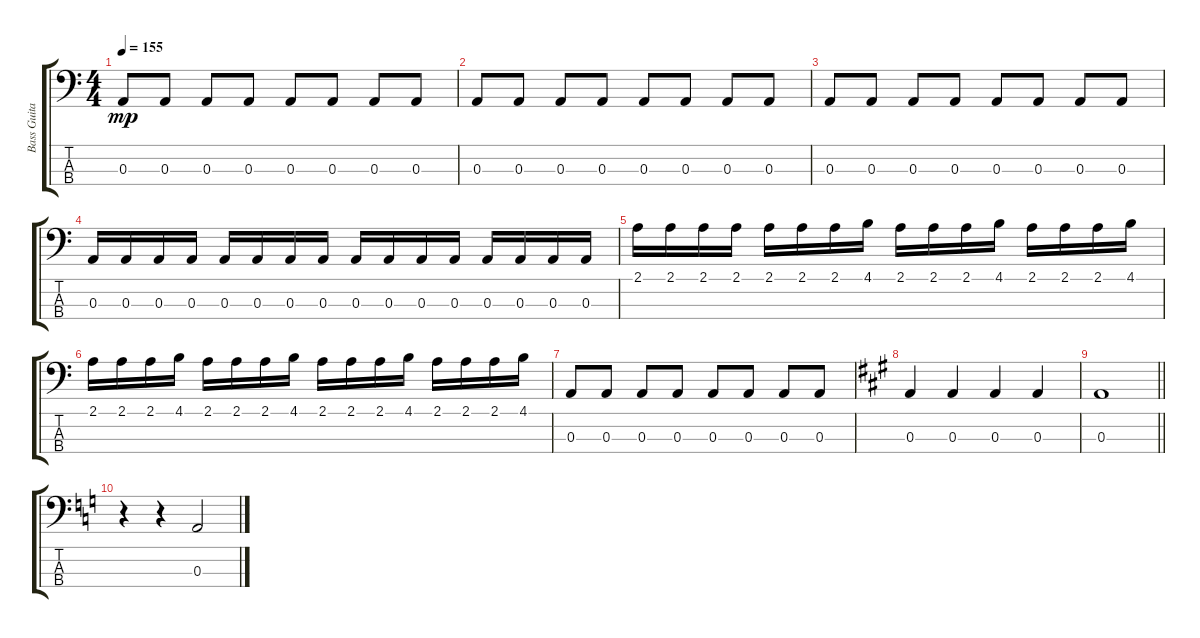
\track ("Bass Guitar" "Bass Guita") {instrument electricbassfinger}
\staff {score tabs}
\tuning (G2 D2 A1 E1) {hide}
\ts (4 4)
\tempo 155
\clef f4
\ks c
0.3.8{dy mp} 0.3.8 0.3.8 0.3.8 0.3.8 0.3.8 0.3.8 0.3.8 |
0.3.8 0.3.8 0.3.8 0.3.8 0.3.8 0.3.8 0.3.8 0.3.8 |
0.3.8 0.3.8 0.3.8 0.3.8 0.3.8 0.3.8 0.3.8 0.3.8 |
0.3.16 0.3.16 0.3.16 0.3.16 0.3.16 0.3.16 0.3.16 0.3.16 0.3.16 0.3.16 0.3.16 0.3.16 0.3.16 0.3.16 0.3.16 0.3.16 |
2.1.16 2.1.16 2.1.16 2.1.16 2.1.16 2.1.16 2.1.16 4.1.16 2.1.16 2.1.16 2.1.16 4.1.16 2.1.16 2.1.16 2.1.16 4.1.16 |
2.1.16 2.1.16 2.1.16 4.1.16 2.1.16 2.1.16 2.1.16 4.1.16 2.1.16 2.1.16 2.1.16 4.1.16 2.1.16 2.1.16 2.1.16 4.1.16 |
0.3.8 0.3.8 0.3.8 0.3.8 0.3.8 0.3.8 0.3.8 0.3.8 |
\ks a
0.3.4 0.3.4 0.3.4 0.3.4 |
\barLineRight lightlight
0.3.1 |
\ks c
r.4 r.4 0.3.2
